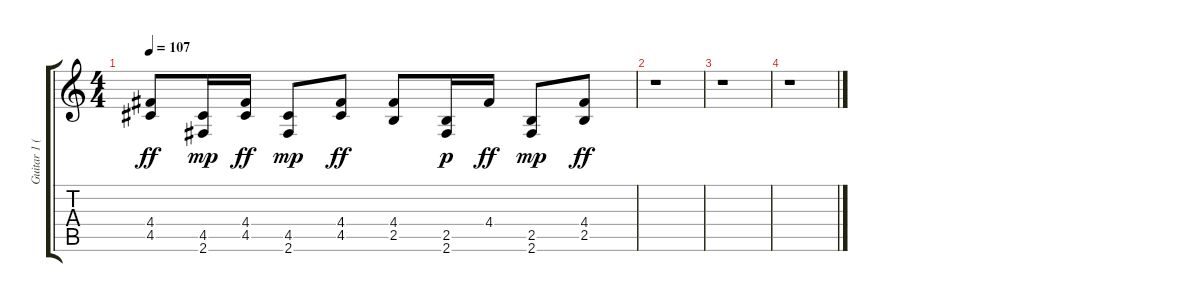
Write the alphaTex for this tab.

\track ("Guitar 1 (overdriven)" "Guitar 1 (") {instrument overdrivenguitar}
\staff {score tabs}
\tuning (E4 B3 G3 D3 A2 E2) {hide}
\ts (4 4)
\tempo 107
\clef g2
\ks c
(4.4 4.5).8{dy ff} (4.5 2.6).16{dy mp} (4.4 4.5).16{dy ff} (4.5 2.6).8{dy mp} (4.4 4.5).8{dy ff} (4.4 2.5).8 (2.5 2.6).16{dy p} 4.4.16{dy ff} (2.5 2.6).8{dy mp} (4.4 2.5).8{dy ff} |
r.1 |
r.1 |
r.1
